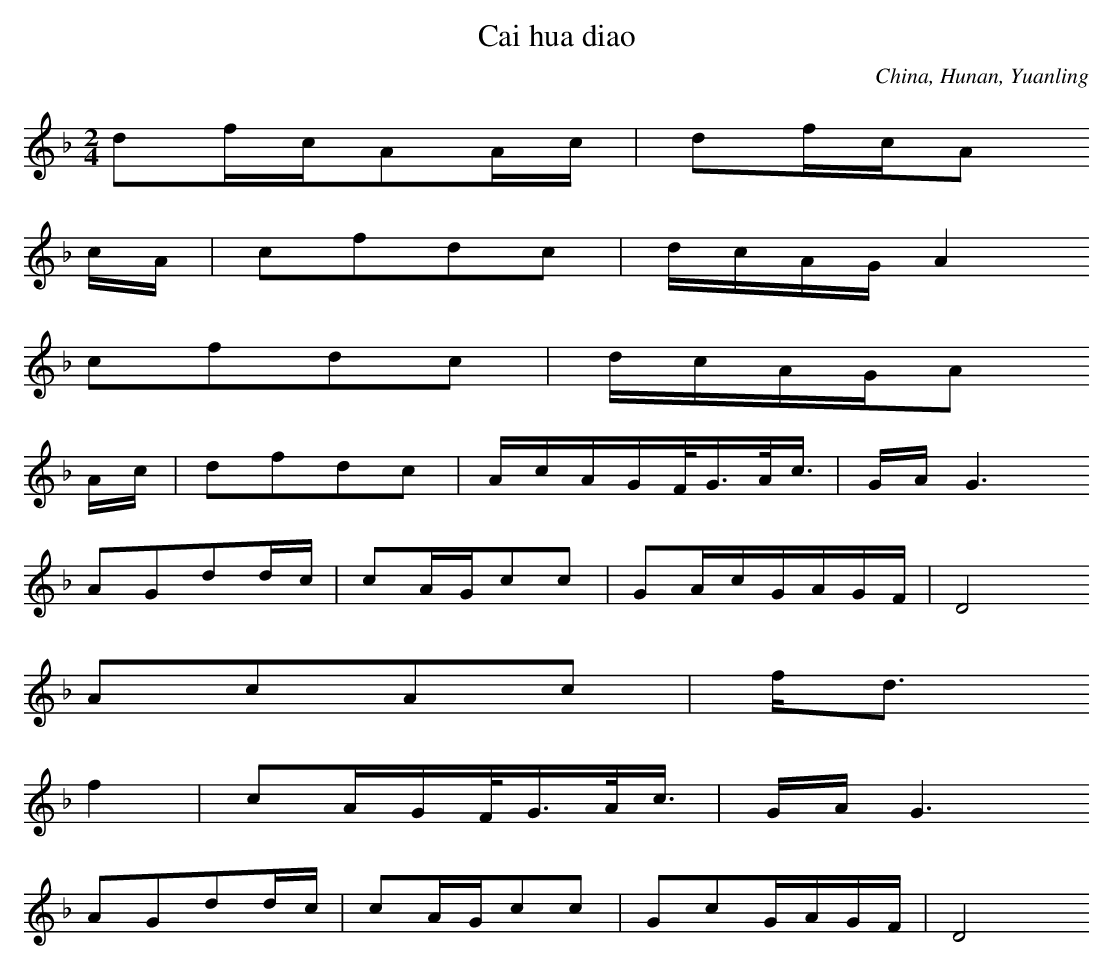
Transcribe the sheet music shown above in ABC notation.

X:1
T: Cai hua diao
O: China, Hunan, Yuanling
M: 2/4
L: 1/32
K: F
d4f2c2A4A2c2 | d4f2c2A4
c2A2 | c4f4d4c4 | d2c2A2G2A8
c4f4d4c4 | d2c2A2G2A4
A2c2 | d4f4d4c4 | A2c2A2G2FG3Ac3 | G2A2G12
A4G4d4d2c2 | c4A2G2c4c4 | G4A2c2G2A2G2F2 | D16
A4c4A4c4 | f2d6
f8 | c4A2G2FG3Ac3 | G2A2G12
A4G4d4d2c2 | c4A2G2c4c4 | G4c4G2A2G2F2 | D16
